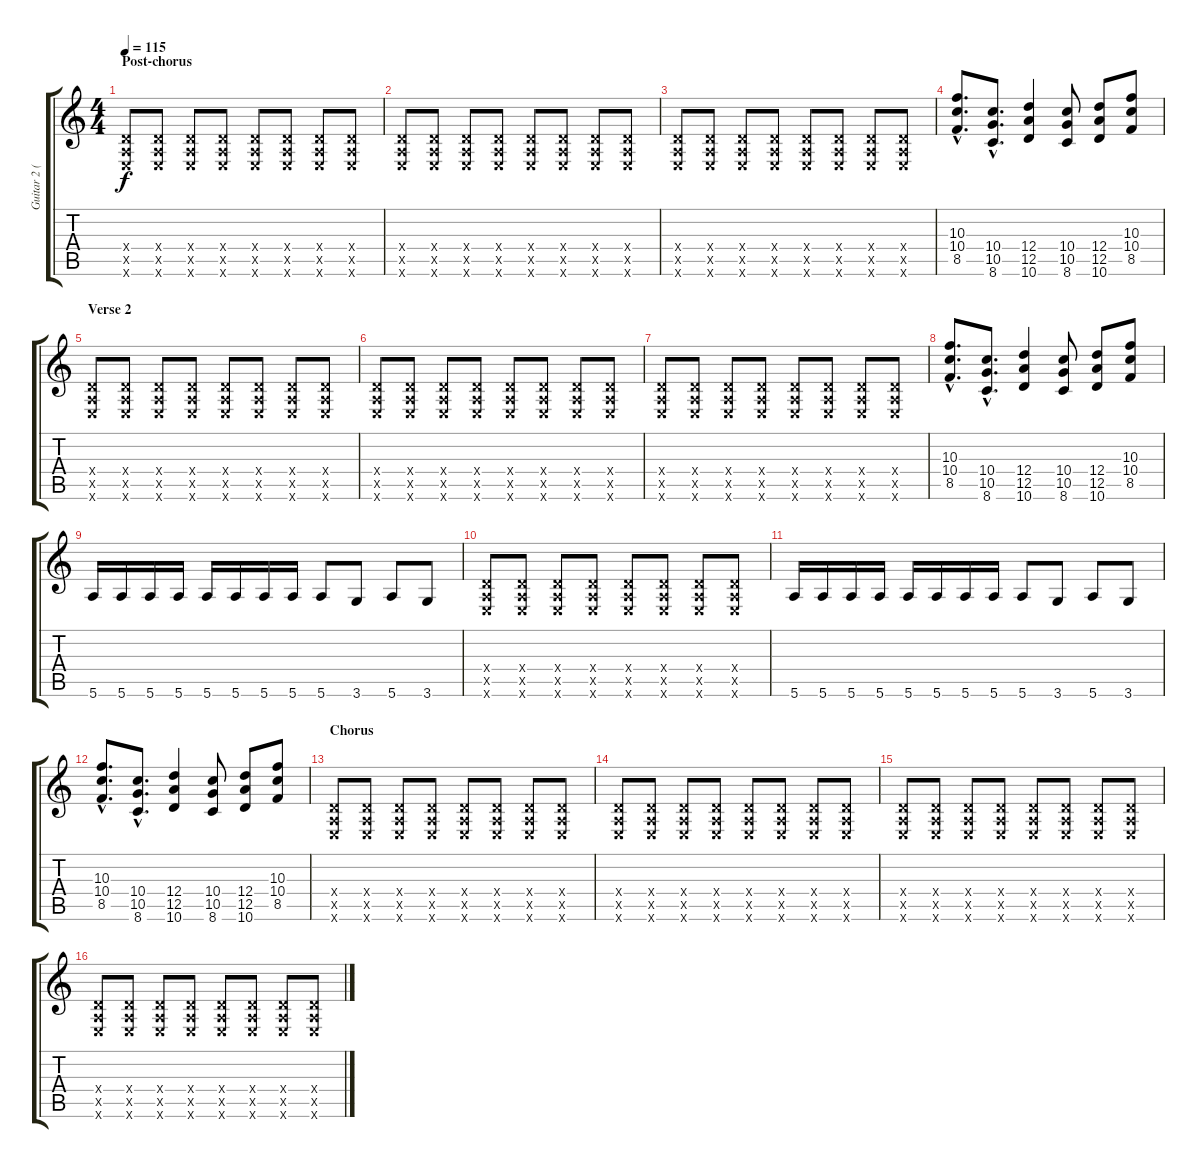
\track ("Guitar 2 (both can be played as one guit" "Guitar 2 (") {instrument overdrivenguitar}
\staff {score tabs}
\tuning (E4 B3 G3 D3 A2 E2) {hide}
\ts (4 4)
\section ("" "Post-chorus")
\tempo 115
\clef g2
\ks c
(0.4{x} 0.5{x} 0.6{x}).8{dy f volume 13} (0.4{x} 0.5{x} 0.6{x}).8 (0.4{x} 0.5{x} 0.6{x}).8 (0.4{x} 0.5{x} 0.6{x}).8 (0.4{x} 0.5{x} 0.6{x}).8 (0.4{x} 0.5{x} 0.6{x}).8 (0.4{x} 0.5{x} 0.6{x}).8 (0.4{x} 0.5{x} 0.6{x}).8 |
(0.4{x} 0.5{x} 0.6{x}).8 (0.4{x} 0.5{x} 0.6{x}).8 (0.4{x} 0.5{x} 0.6{x}).8 (0.4{x} 0.5{x} 0.6{x}).8 (0.4{x} 0.5{x} 0.6{x}).8 (0.4{x} 0.5{x} 0.6{x}).8 (0.4{x} 0.5{x} 0.6{x}).8 (0.4{x} 0.5{x} 0.6{x}).8 |
(0.4{x} 0.5{x} 0.6{x}).8 (0.4{x} 0.5{x} 0.6{x}).8 (0.4{x} 0.5{x} 0.6{x}).8 (0.4{x} 0.5{x} 0.6{x}).8 (0.4{x} 0.5{x} 0.6{x}).8 (0.4{x} 0.5{x} 0.6{x}).8 (0.4{x} 0.5{x} 0.6{x}).8 (0.4{x} 0.5{x} 0.6{x}).8 |
(10.3{hac} 10.4{hac} 8.5{hac}).8{d volume 16} (10.4{hac} 10.5{hac} 8.6{hac}).8{d} (12.4 12.5 10.6).4 (10.4 10.5 8.6).8 (12.4 12.5 10.6).8 (10.3 10.4 8.5).8 |
\section ("" "Verse 2")
(0.4{x} 0.5{x} 0.6{x}).8{volume 12} (0.4{x} 0.5{x} 0.6{x}).8 (0.4{x} 0.5{x} 0.6{x}).8 (0.4{x} 0.5{x} 0.6{x}).8 (0.4{x} 0.5{x} 0.6{x}).8 (0.4{x} 0.5{x} 0.6{x}).8 (0.4{x} 0.5{x} 0.6{x}).8 (0.4{x} 0.5{x} 0.6{x}).8 |
(0.4{x} 0.5{x} 0.6{x}).8 (0.4{x} 0.5{x} 0.6{x}).8 (0.4{x} 0.5{x} 0.6{x}).8 (0.4{x} 0.5{x} 0.6{x}).8 (0.4{x} 0.5{x} 0.6{x}).8 (0.4{x} 0.5{x} 0.6{x}).8 (0.4{x} 0.5{x} 0.6{x}).8 (0.4{x} 0.5{x} 0.6{x}).8 |
(0.4{x} 0.5{x} 0.6{x}).8 (0.4{x} 0.5{x} 0.6{x}).8 (0.4{x} 0.5{x} 0.6{x}).8 (0.4{x} 0.5{x} 0.6{x}).8 (0.4{x} 0.5{x} 0.6{x}).8 (0.4{x} 0.5{x} 0.6{x}).8 (0.4{x} 0.5{x} 0.6{x}).8 (0.4{x} 0.5{x} 0.6{x}).8 |
(10.3{hac} 10.4{hac} 8.5{hac}).8{d volume 16} (10.4{hac} 10.5{hac} 8.6{hac}).8{d} (12.4 12.5 10.6).4 (10.4 10.5 8.6).8 (12.4 12.5 10.6).8 (10.3 10.4 8.5).8 |
5.6.16 5.6.16 5.6.16 5.6.16 5.6.16 5.6.16 5.6.16 5.6.16 5.6.8 3.6.8 5.6.8 3.6.8 |
(0.4{x} 0.5{x} 0.6{x}).8 (0.4{x} 0.5{x} 0.6{x}).8 (0.4{x} 0.5{x} 0.6{x}).8 (0.4{x} 0.5{x} 0.6{x}).8 (0.4{x} 0.5{x} 0.6{x}).8 (0.4{x} 0.5{x} 0.6{x}).8 (0.4{x} 0.5{x} 0.6{x}).8 (0.4{x} 0.5{x} 0.6{x}).8 |
5.6.16 5.6.16 5.6.16 5.6.16 5.6.16 5.6.16 5.6.16 5.6.16 5.6.8 3.6.8 5.6.8 3.6.8 |
(10.3{hac} 10.4{hac} 8.5{hac}).8{d volume 16} (10.4{hac} 10.5{hac} 8.6{hac}).8{d} (12.4 12.5 10.6).4 (10.4 10.5 8.6).8 (12.4 12.5 10.6).8 (10.3 10.4 8.5).8 |
\section ("" "Chorus")
(0.4{x} 0.5{x} 0.6{x}).8 (0.4{x} 0.5{x} 0.6{x}).8 (0.4{x} 0.5{x} 0.6{x}).8 (0.4{x} 0.5{x} 0.6{x}).8 (0.4{x} 0.5{x} 0.6{x}).8 (0.4{x} 0.5{x} 0.6{x}).8 (0.4{x} 0.5{x} 0.6{x}).8 (0.4{x} 0.5{x} 0.6{x}).8 |
(0.4{x} 0.5{x} 0.6{x}).8 (0.4{x} 0.5{x} 0.6{x}).8 (0.4{x} 0.5{x} 0.6{x}).8 (0.4{x} 0.5{x} 0.6{x}).8 (0.4{x} 0.5{x} 0.6{x}).8 (0.4{x} 0.5{x} 0.6{x}).8 (0.4{x} 0.5{x} 0.6{x}).8 (0.4{x} 0.5{x} 0.6{x}).8 |
(0.4{x} 0.5{x} 0.6{x}).8 (0.4{x} 0.5{x} 0.6{x}).8 (0.4{x} 0.5{x} 0.6{x}).8 (0.4{x} 0.5{x} 0.6{x}).8 (0.4{x} 0.5{x} 0.6{x}).8 (0.4{x} 0.5{x} 0.6{x}).8 (0.4{x} 0.5{x} 0.6{x}).8 (0.4{x} 0.5{x} 0.6{x}).8 |
(0.4{x} 0.5{x} 0.6{x}).8 (0.4{x} 0.5{x} 0.6{x}).8 (0.4{x} 0.5{x} 0.6{x}).8 (0.4{x} 0.5{x} 0.6{x}).8 (0.4{x} 0.5{x} 0.6{x}).8 (0.4{x} 0.5{x} 0.6{x}).8 (0.4{x} 0.5{x} 0.6{x}).8 (0.4{x} 0.5{x} 0.6{x}).8
